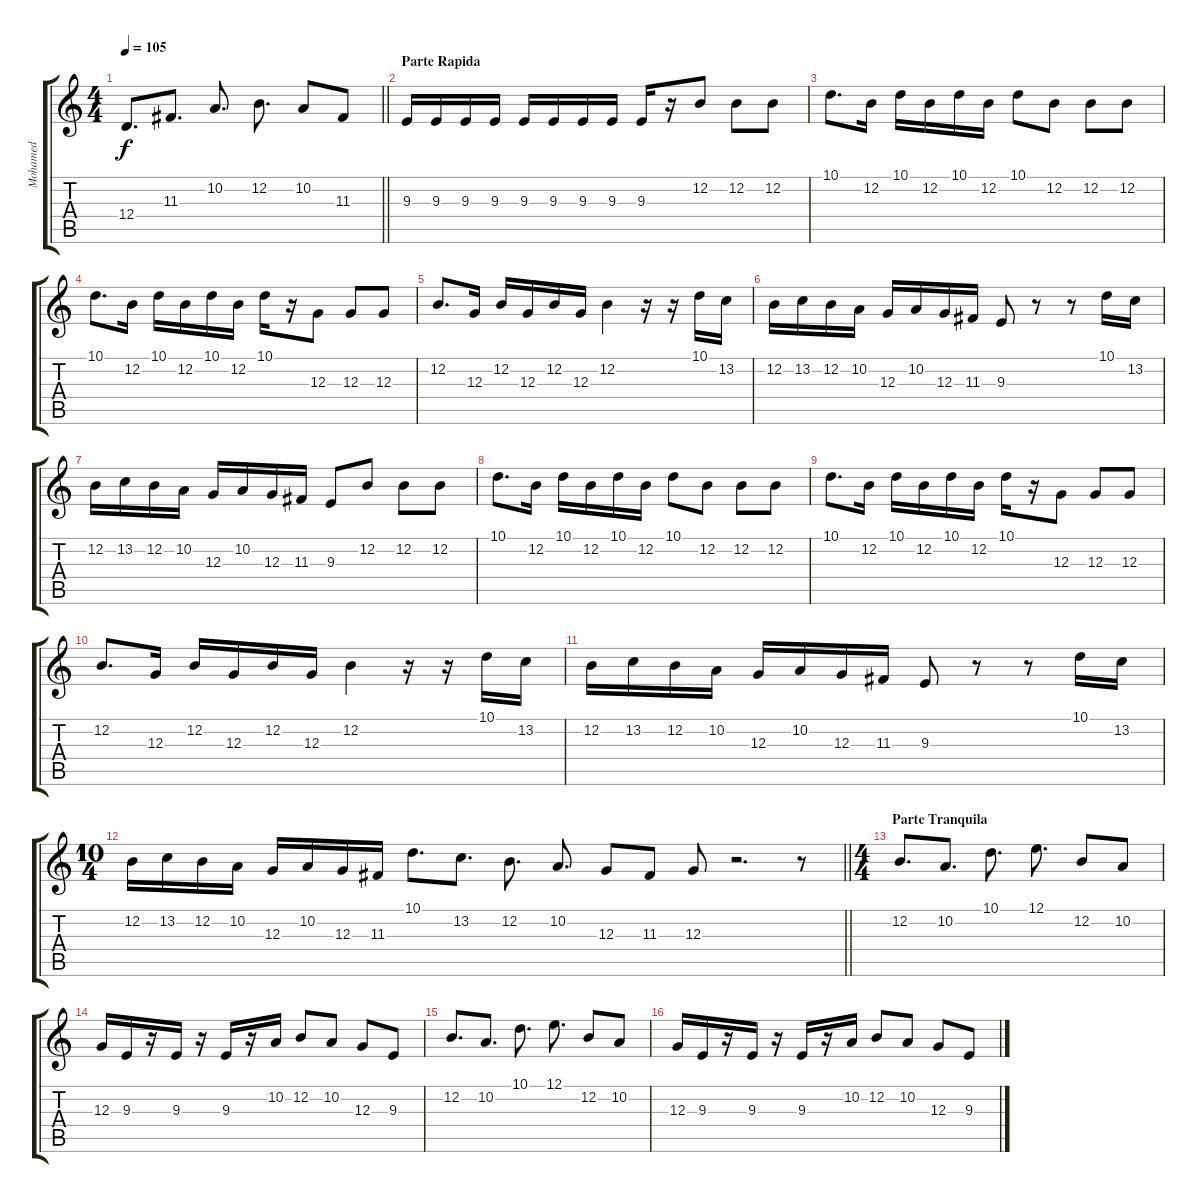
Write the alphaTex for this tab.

\track ("Mohamed" "Mohamed") {instrument violin}
\staff {score tabs}
\tuning (E4 B3 G3 D3 A2 E2) {hide}
\ts (4 4)
\tempo 105
\clef g2
\barLineRight lightlight
\ks c
12.4.8{d dy f} 11.3.8{d} 10.2.8{d} 12.2.8{d} 10.2.8 11.3.8 |
\section ("" "Parte Rapida")
9.3.16 9.3.16 9.3.16 9.3.16 9.3.16 9.3.16 9.3.16 9.3.16 9.3.16 r.16 12.2.8 12.2.8 12.2.8 |
10.1.8{d} 12.2.16 10.1.16 12.2.16 10.1.16 12.2.16 10.1.8 12.2.8 12.2.8 12.2.8 |
10.1.8{d} 12.2.16 10.1.16 12.2.16 10.1.16 12.2.16 10.1.16 r.16 12.3.8 12.3.8 12.3.8 |
12.2.8{d} 12.3.16 12.2.16 12.3.16 12.2.16 12.3.16 12.2.4 r.16 r.16 10.1.16 13.2.16 |
12.2.16 13.2.16 12.2.16 10.2.16 12.3.16 10.2.16 12.3.16 11.3.16 9.3.8 r.8 r.8 10.1.16 13.2.16 |
12.2.16 13.2.16 12.2.16 10.2.16 12.3.16 10.2.16 12.3.16 11.3.16 9.3.8 12.2.8 12.2.8 12.2.8 |
10.1.8{d} 12.2.16 10.1.16 12.2.16 10.1.16 12.2.16 10.1.8 12.2.8 12.2.8 12.2.8 |
10.1.8{d} 12.2.16 10.1.16 12.2.16 10.1.16 12.2.16 10.1.16 r.16 12.3.8 12.3.8 12.3.8 |
12.2.8{d} 12.3.16 12.2.16 12.3.16 12.2.16 12.3.16 12.2.4 r.16 r.16 10.1.16 13.2.16 |
12.2.16 13.2.16 12.2.16 10.2.16 12.3.16 10.2.16 12.3.16 11.3.16 9.3.8 r.8 r.8 10.1.16 13.2.16 |
\ts (10 4)
\barLineRight lightlight
12.2.16 13.2.16 12.2.16 10.2.16 12.3.16 10.2.16 12.3.16 11.3.16 10.1.8{d} 13.2.8{d} 12.2.8{d} 10.2.8{d} 12.3.8 11.3.8 12.3.8 r.2{d} r.8 |
\ts (4 4)
\section ("" "Parte Tranquila")
12.2.8{d} 10.2.8{d} 10.1.8{d} 12.1.8{d} 12.2.8 10.2.8 |
12.3.16 9.3.16 r.16 9.3.16 r.16 9.3.16 r.16 10.2.16 12.2.8 10.2.8 12.3.8 9.3.8 |
12.2.8{d} 10.2.8{d} 10.1.8{d} 12.1.8{d} 12.2.8 10.2.8 |
12.3.16 9.3.16 r.16 9.3.16 r.16 9.3.16 r.16 10.2.16 12.2.8 10.2.8 12.3.8 9.3.8
